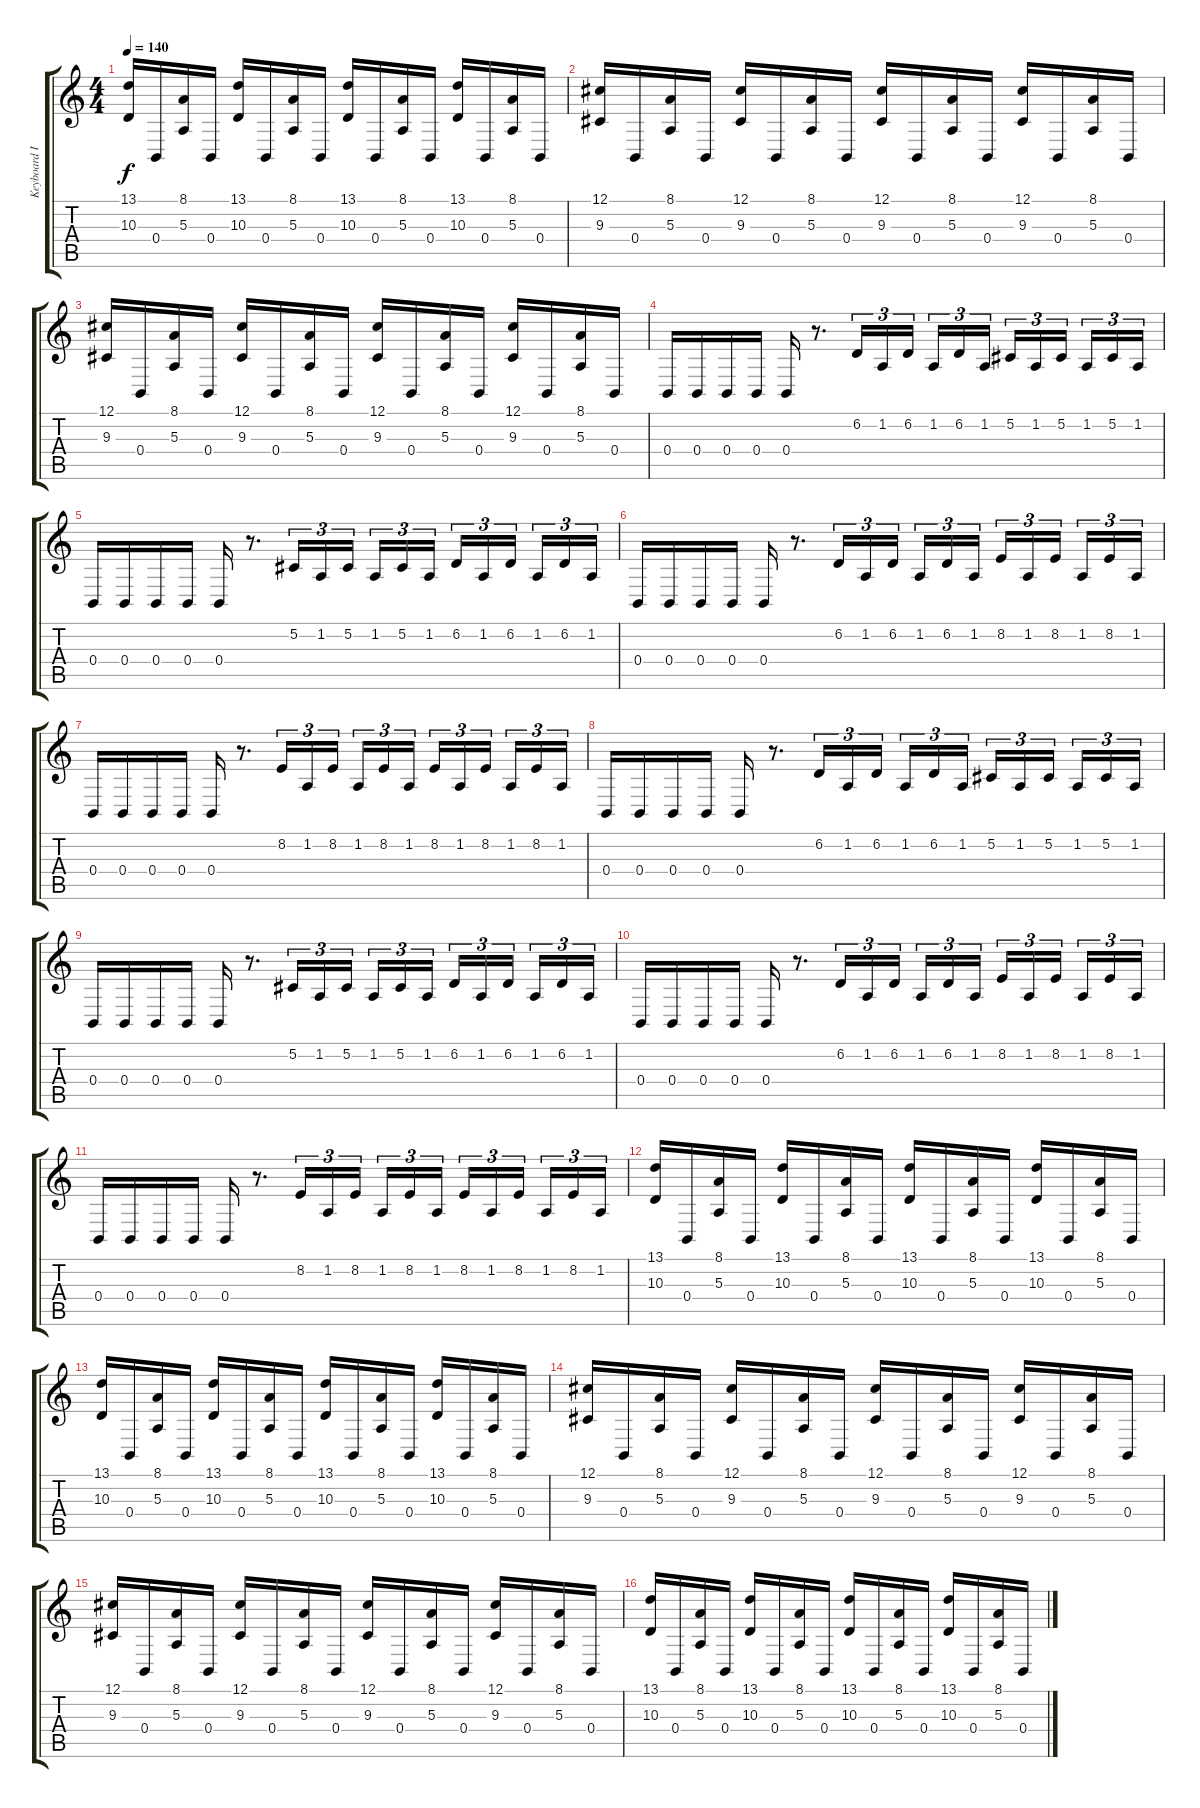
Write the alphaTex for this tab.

\track ("Keyboard II" "Keyboard I") {instrument lead1square}
\staff {score tabs}
\tuning (Db4 Ab3 E3 B2 Gb2 B1) {hide}
\ts (4 4)
\tempo 140
\clef g2
\ks c
(13.1 10.3).16{dy f} 0.4.16 (8.1 5.3).16 0.4.16 (13.1 10.3).16 0.4.16 (8.1 5.3).16 0.4.16 (13.1 10.3).16 0.4.16 (8.1 5.3).16 0.4.16 (13.1 10.3).16 0.4.16 (8.1 5.3).16 0.4.16 |
(12.1 9.3).16 0.4.16 (8.1 5.3).16 0.4.16 (12.1 9.3).16 0.4.16 (8.1 5.3).16 0.4.16 (12.1 9.3).16 0.4.16 (8.1 5.3).16 0.4.16 (12.1 9.3).16 0.4.16 (8.1 5.3).16 0.4.16 |
(12.1 9.3).16 0.4.16 (8.1 5.3).16 0.4.16 (12.1 9.3).16 0.4.16 (8.1 5.3).16 0.4.16 (12.1 9.3).16 0.4.16 (8.1 5.3).16 0.4.16 (12.1 9.3).16 0.4.16 (8.1 5.3).16 0.4.16 |
0.4.16 0.4.16 0.4.16 0.4.16 0.4.16 r.8{d} 6.2.16{tu (3 2)} 1.2.16{tu (3 2)} 6.2.16{tu (3 2) beam splitsecondary} 1.2.16{tu (3 2)} 6.2.16{tu (3 2)} 1.2.16{tu (3 2)} 5.2.16{tu (3 2)} 1.2.16{tu (3 2)} 5.2.16{tu (3 2) beam splitsecondary} 1.2.16{tu (3 2)} 5.2.16{tu (3 2)} 1.2.16{tu (3 2)} |
0.4.16 0.4.16 0.4.16 0.4.16 0.4.16 r.8{d} 5.2.16{tu (3 2)} 1.2.16{tu (3 2)} 5.2.16{tu (3 2) beam splitsecondary} 1.2.16{tu (3 2)} 5.2.16{tu (3 2)} 1.2.16{tu (3 2)} 6.2.16{tu (3 2)} 1.2.16{tu (3 2)} 6.2.16{tu (3 2) beam splitsecondary} 1.2.16{tu (3 2)} 6.2.16{tu (3 2)} 1.2.16{tu (3 2)} |
0.4.16 0.4.16 0.4.16 0.4.16 0.4.16 r.8{d} 6.2.16{tu (3 2)} 1.2.16{tu (3 2)} 6.2.16{tu (3 2) beam splitsecondary} 1.2.16{tu (3 2)} 6.2.16{tu (3 2)} 1.2.16{tu (3 2)} 8.2.16{tu (3 2)} 1.2.16{tu (3 2)} 8.2.16{tu (3 2) beam splitsecondary} 1.2.16{tu (3 2)} 8.2.16{tu (3 2)} 1.2.16{tu (3 2)} |
0.4.16 0.4.16 0.4.16 0.4.16 0.4.16 r.8{d} 8.2.16{tu (3 2)} 1.2.16{tu (3 2)} 8.2.16{tu (3 2) beam splitsecondary} 1.2.16{tu (3 2)} 8.2.16{tu (3 2)} 1.2.16{tu (3 2)} 8.2.16{tu (3 2)} 1.2.16{tu (3 2)} 8.2.16{tu (3 2) beam splitsecondary} 1.2.16{tu (3 2)} 8.2.16{tu (3 2)} 1.2.16{tu (3 2)} |
0.4.16 0.4.16 0.4.16 0.4.16 0.4.16 r.8{d} 6.2.16{tu (3 2)} 1.2.16{tu (3 2)} 6.2.16{tu (3 2) beam splitsecondary} 1.2.16{tu (3 2)} 6.2.16{tu (3 2)} 1.2.16{tu (3 2)} 5.2.16{tu (3 2)} 1.2.16{tu (3 2)} 5.2.16{tu (3 2) beam splitsecondary} 1.2.16{tu (3 2)} 5.2.16{tu (3 2)} 1.2.16{tu (3 2)} |
0.4.16 0.4.16 0.4.16 0.4.16 0.4.16 r.8{d} 5.2.16{tu (3 2)} 1.2.16{tu (3 2)} 5.2.16{tu (3 2) beam splitsecondary} 1.2.16{tu (3 2)} 5.2.16{tu (3 2)} 1.2.16{tu (3 2)} 6.2.16{tu (3 2)} 1.2.16{tu (3 2)} 6.2.16{tu (3 2) beam splitsecondary} 1.2.16{tu (3 2)} 6.2.16{tu (3 2)} 1.2.16{tu (3 2)} |
0.4.16 0.4.16 0.4.16 0.4.16 0.4.16 r.8{d} 6.2.16{tu (3 2)} 1.2.16{tu (3 2)} 6.2.16{tu (3 2) beam splitsecondary} 1.2.16{tu (3 2)} 6.2.16{tu (3 2)} 1.2.16{tu (3 2)} 8.2.16{tu (3 2)} 1.2.16{tu (3 2)} 8.2.16{tu (3 2) beam splitsecondary} 1.2.16{tu (3 2)} 8.2.16{tu (3 2)} 1.2.16{tu (3 2)} |
0.4.16 0.4.16 0.4.16 0.4.16 0.4.16 r.8{d} 8.2.16{tu (3 2)} 1.2.16{tu (3 2)} 8.2.16{tu (3 2) beam splitsecondary} 1.2.16{tu (3 2)} 8.2.16{tu (3 2)} 1.2.16{tu (3 2)} 8.2.16{tu (3 2)} 1.2.16{tu (3 2)} 8.2.16{tu (3 2) beam splitsecondary} 1.2.16{tu (3 2)} 8.2.16{tu (3 2)} 1.2.16{tu (3 2)} |
(13.1 10.3).16 0.4.16 (8.1 5.3).16 0.4.16 (13.1 10.3).16 0.4.16 (8.1 5.3).16 0.4.16 (13.1 10.3).16 0.4.16 (8.1 5.3).16 0.4.16 (13.1 10.3).16 0.4.16 (8.1 5.3).16 0.4.16 |
(13.1 10.3).16 0.4.16 (8.1 5.3).16 0.4.16 (13.1 10.3).16 0.4.16 (8.1 5.3).16 0.4.16 (13.1 10.3).16 0.4.16 (8.1 5.3).16 0.4.16 (13.1 10.3).16 0.4.16 (8.1 5.3).16 0.4.16 |
(12.1 9.3).16 0.4.16 (8.1 5.3).16 0.4.16 (12.1 9.3).16 0.4.16 (8.1 5.3).16 0.4.16 (12.1 9.3).16 0.4.16 (8.1 5.3).16 0.4.16 (12.1 9.3).16 0.4.16 (8.1 5.3).16 0.4.16 |
(12.1 9.3).16 0.4.16 (8.1 5.3).16 0.4.16 (12.1 9.3).16 0.4.16 (8.1 5.3).16 0.4.16 (12.1 9.3).16 0.4.16 (8.1 5.3).16 0.4.16 (12.1 9.3).16 0.4.16 (8.1 5.3).16 0.4.16 |
(13.1 10.3).16 0.4.16 (8.1 5.3).16 0.4.16 (13.1 10.3).16 0.4.16 (8.1 5.3).16 0.4.16 (13.1 10.3).16 0.4.16 (8.1 5.3).16 0.4.16 (13.1 10.3).16 0.4.16 (8.1 5.3).16 0.4.16
